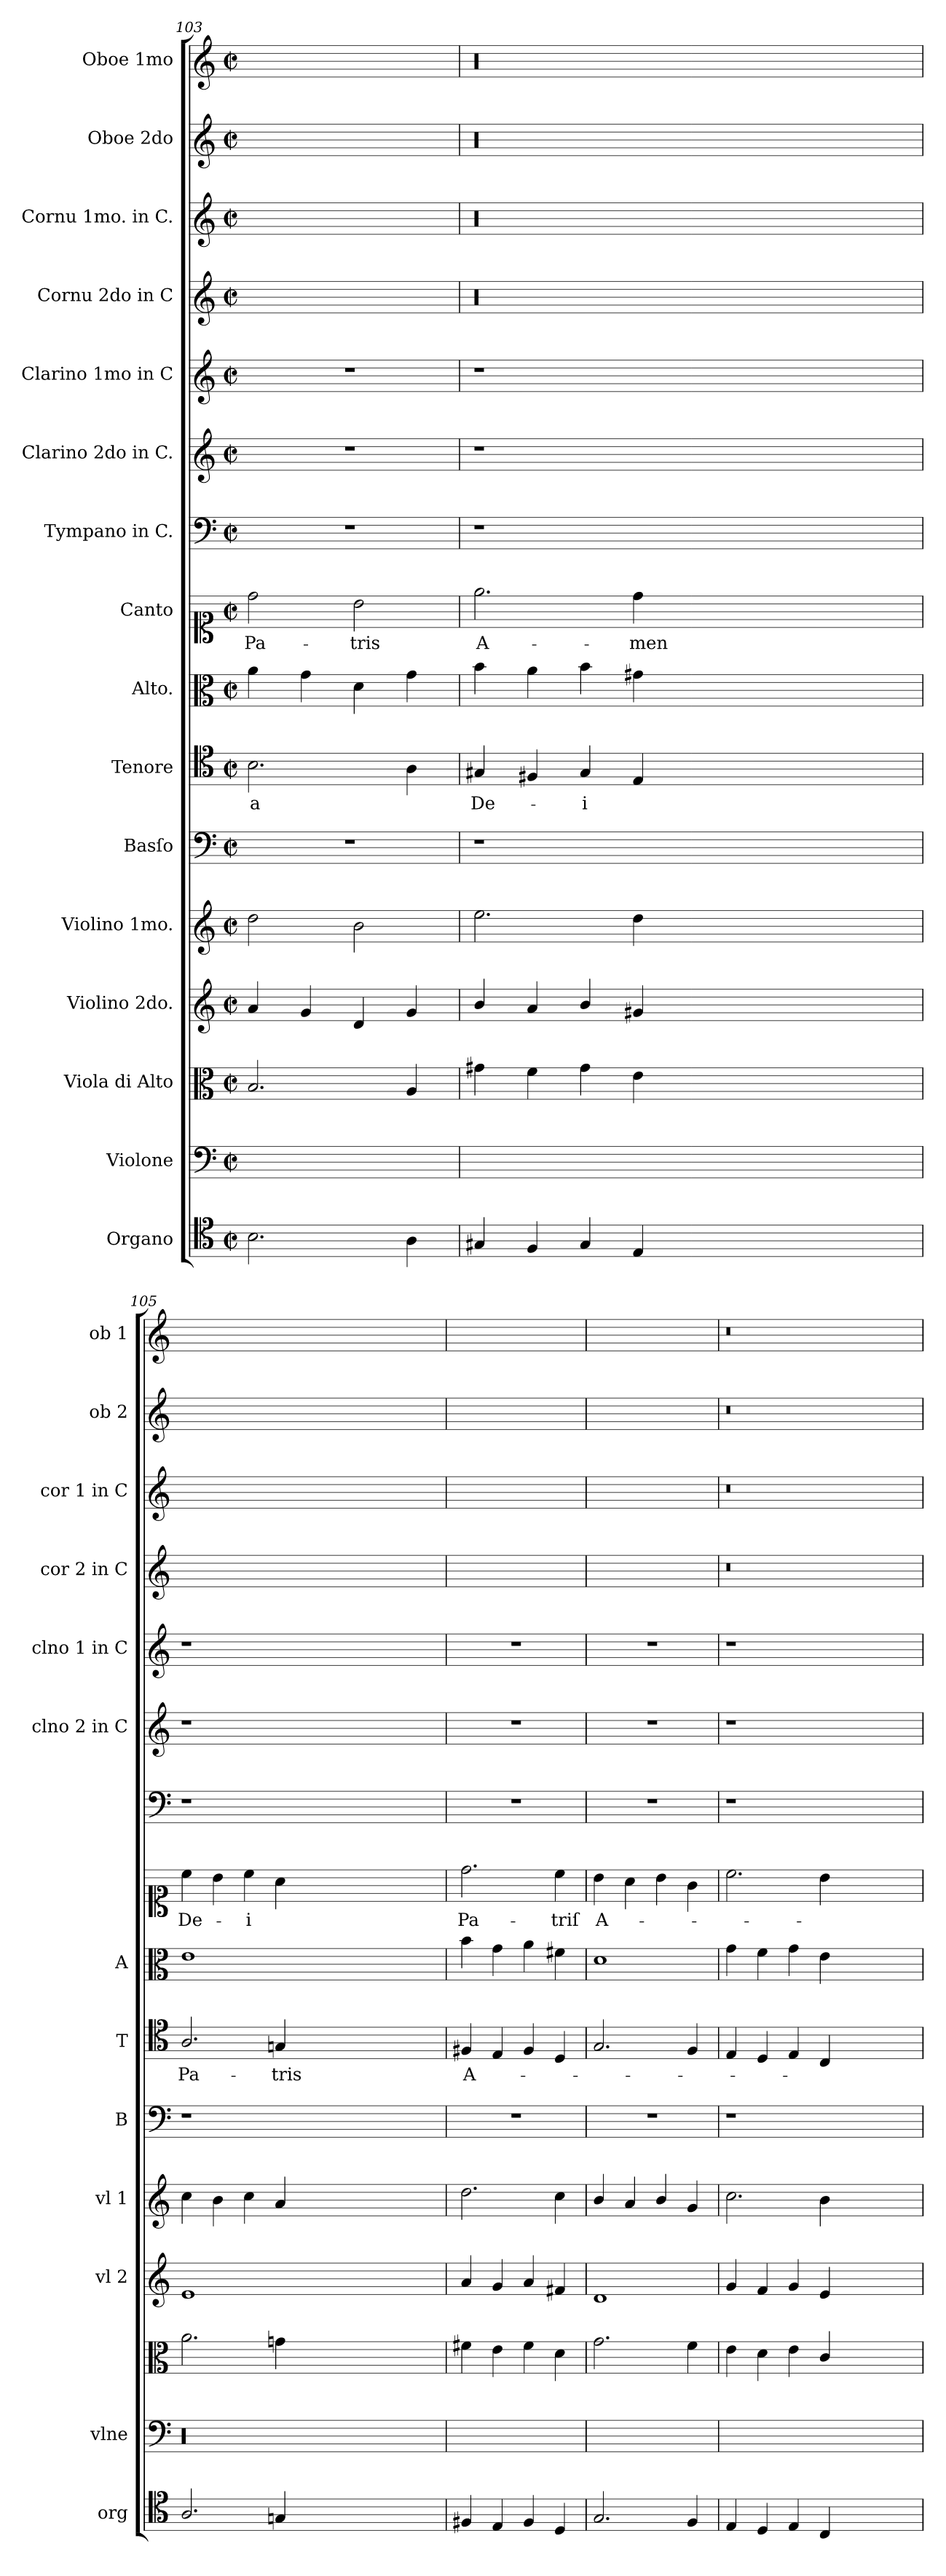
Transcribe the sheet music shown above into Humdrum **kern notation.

**kern	**kern	**kern	**kern	**kern	**kern	**kern	**text	**kern	**kern	**text	**kern	**kern	**kern	**kern	**kern	**kern	**kern
*part16	*part15	*part14	*part13	*part12	*part11	*part10	*part10	*part9	*part8	*part8	*part7	*part6	*part5	*part4	*part3	*part2	*part1
*staff16	*staff15	*staff14	*staff13	*staff12	*staff11	*staff10	*staff10	*staff9	*staff8	*staff8	*staff7	*staff6	*staff5	*staff4	*staff3	*staff2	*staff1
*I"Organo	*I"Violone	*I"Viola di Alto	*I"Violino 2do.	*I"Violino 1mo.	*I"Basſo	*I"Tenore	*	*I"Alto.	*I"Canto	*	*I"Tympano in C.	*I"Clarino 2do in C.	*I"Clarino 1mo in C	*I"Cornu 2do in C	*I"Cornu 1mo. in C.	*I"Oboe 2do	*I"Oboe 1mo
*I'org	*I'vlne	*	*I'vl 2	*I'vl 1	*I'B	*I'T	*	*I'A	*	*	*	*I'clno 2 in C	*I'clno 1 in C	*I'cor 2 in C	*I'cor 1 in C	*I'ob 2	*I'ob 1
*clefC4	*clefF4	*clefC3	*clefG2	*clefG2	*clefF4	*clefC4	*	*clefC3	*clefC1	*	*clefF4	*clefG2	*clefG2	*clefG2	*clefG2	*clefG2	*clefG2
*k[]	*k[]	*k[]	*k[]	*k[]	*k[]	*k[]	*	*k[]	*k[]	*	*k[]	*k[]	*k[]	*k[]	*k[]	*k[]	*k[]
*C:	*C:	*C:	*C:	*C:	*C:	*C:	*	*C:	*C:	*	*C:	*C:	*C:	*C:	*C:	*C:	*C:
*M2/2	*M2/2	*M2/2	*M2/2	*M2/2	*M2/2	*M2/2	*	*M2/2	*M2/2	*	*M2/2	*M2/2	*M2/2	*M2/2	*M2/2	*M2/2	*M2/2
*met(c|)	*met(c|)	*met(c|)	*met(c|)	*met(c|)	*met(c|)	*met(c|)	*	*met(c|)	*met(c|)	*	*met(c|)	*met(c|)	*met(c|)	*met(c|)	*met(c|)	*met(c|)	*met(c|)
=103	=103	=103	=103	=103	=103	=103	=103	=103	=103	=103	=103	=103	=103	=103	=103	=103	=103
2.B\	1ryy	2.B/	4a/	2dd\	1r	2.B\	-a	4a\	2dd\	Pa-	1r	1r	1r	1ryy	1ryy	1ryy	1ryy
.	.	.	4g/	.	.	.	.	4g\	.	.	.	.	.	.	.	.	.
.	.	.	4d/	2b\	.	.	.	4d\	2b\	-tris	.	.	.	.	.	.	.
4A\	.	4A/	4g/	.	.	4A\	.	4g\	.	.	.	.	.	.	.	.	.
=104	=104	=104	=104	=104	=104	=104	=104	=104	=104	=104	=104	=104	=104	=104	=104	=104	=104
4G#X/	00ryy	4g#X\	4b/	2.ee\	1r	4G#X/	De-	4b\	2.ee\	A-	1r	1r	1r	00r	00r	00r	00r
4F/	.	4f\	4a/	.	.	4F#X/	.	4a\	.	.	.	.	.	.	.	.	.
4G#/	.	4g#\	4b/	.	.	4G#/	-i	4b\	.	.	.	.	.	.	.	.	.
4E/	.	4e\	4g#X/	4dd\	.	4E/	.	4g#X\	4dd\	-men	.	.	.	.	.	.	.
0.ryy	.	0.ryy	0.ryy	0.ryy	0.ryy	0.ryy	.	0.ryy	0.ryy	.	0.ryy	0.ryy	0.ryy	.	.	.	.
=105	=105	=105	=105	=105	=105	=105	=105	=105	=105	=105	=105	=105	=105	=105	=105	=105	=105
2.A/	00r	2.a\	1e	4cc\	1r	2.A/	Pa-	1e	4cc\	De-	1r	1r	1r	00ryy	00ryy	00ryy	00ryy
.	.	.	.	4b\	.	.	.	.	4b\	.	.	.	.	.	.	.	.
.	.	.	.	4cc\	.	.	.	.	4cc\	-i	.	.	.	.	.	.	.
4Gn/	.	4gn\	.	4a/	.	4Gn/	-tris	.	4a\	.	.	.	.	.	.	.	.
0.ryy	.	0.ryy	0.ryy	0.ryy	0.ryy	0.ryy	.	0.ryy	0.ryy	.	0.ryy	0.ryy	0.ryy	.	.	.	.
=106	=106	=106	=106	=106	=106	=106	=106	=106	=106	=106	=106	=106	=106	=106	=106	=106	=106
4F#X/	1ryy	4f#X\	4a/	2.dd\	1r	4F#X/	A-	4b\	2.dd\	Pa-	1r	1r	1r	1ryy	1ryy	1ryy	1ryy
4E/	.	4e\	4g/	.	.	4E/	.	4g\	.	.	.	.	.	.	.	.	.
4F#/	.	4f#\	4a/	.	.	4F#/	.	4a\	.	.	.	.	.	.	.	.	.
4D/	.	4d\	4f#X/	4cc\	.	4D/	.	4f#X\	4cc\	-triſ	.	.	.	.	.	.	.
=107	=107	=107	=107	=107	=107	=107	=107	=107	=107	=107	=107	=107	=107	=107	=107	=107	=107
2.G/	1ryy	2.g\	1d	4b/	1r	2.G/	.	1d	4b\	A-	1r	1r	1r	1ryy	1ryy	1ryy	1ryy
.	.	.	.	4a/	.	.	.	.	4a\	.	.	.	.	.	.	.	.
.	.	.	.	4b/	.	.	.	.	4b\	.	.	.	.	.	.	.	.
4F/	.	4f\	.	4g/	.	4F/	.	.	4g\	.	.	.	.	.	.	.	.
=108	=108	=108	=108	=108	=108	=108	=108	=108	=108	=108	=108	=108	=108	=108	=108	=108	=108
4E/	0ryy	4e\	4g/	2.cc\	1r	4E/	.	4g\	2.cc\	.	1r	1r	1r	0r	0r	0r	0r
4D/	.	4d\	4f/	.	.	4D/	.	4f\	.	.	.	.	.	.	.	.	.
4E/	.	4e\	4g/	.	.	4E/	.	4g\	.	.	.	.	.	.	.	.	.
4C/	.	4c/	4e/	4b\	.	4C/	.	4e\	4b\	.	.	.	.	.	.	.	.
1ryy	.	1ryy	1ryy	1ryy	1ryy	1ryy	.	1ryy	1ryy	.	1ryy	1ryy	1ryy	.	.	.	.
=	=	=	=	=	=	=	=	=	=	=	=	=	=	=	=	=	=
*-	*-	*-	*-	*-	*-	*-	*-	*-	*-	*-	*-	*-	*-	*-	*-	*-	*-
